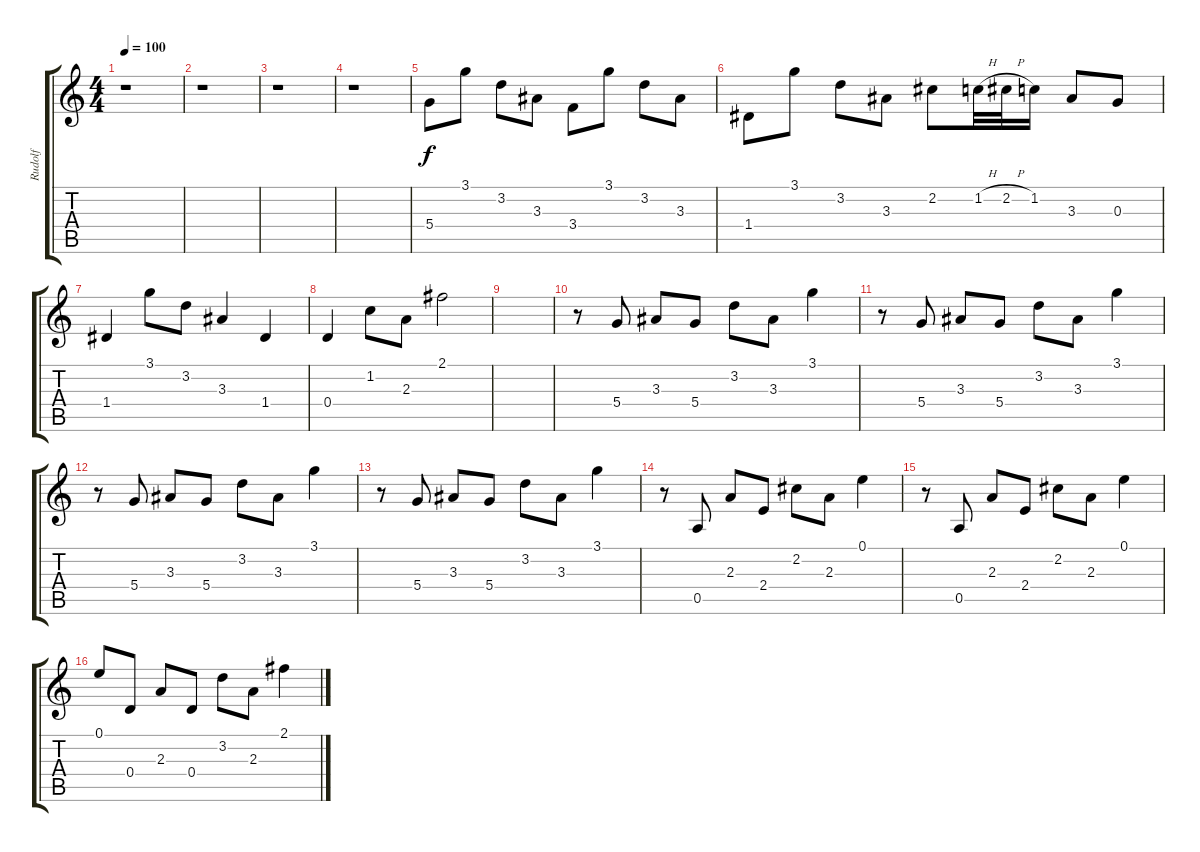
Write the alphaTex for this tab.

\track ("Rudolf" "Rudolf") {instrument acousticguitarsteel}
\staff {score tabs}
\tuning (E4 B3 G3 D3 A2 E2) {hide}
\ts (4 4)
\tempo 100
\clef g2
\ks c
r.1{dy f instrument acousticguitarsteel} |
r.1 |
r.1 |
r.1 |
5.4.8 3.1.8 3.2.8 3.3.8 3.4.8 3.1.8 3.2.8 3.3.8 |
1.4.8 3.1.8 3.2.8 3.3.8 2.2.8 1.2{h}.32 2.2{h}.32 1.2.16 3.3.8 0.3.8 |
1.4.4 3.1.8 3.2.8 3.3.4 1.4.4 |
0.4.4 1.2.8 2.3.8 2.1.2 |
|
r.8 5.4.8 3.3.8 5.4.8 3.2.8 3.3.8 3.1.4 |
r.8 5.4.8 3.3.8 5.4.8 3.2.8 3.3.8 3.1.4 |
r.8 5.4.8 3.3.8 5.4.8 3.2.8 3.3.8 3.1.4 |
r.8 5.4.8 3.3.8 5.4.8 3.2.8 3.3.8 3.1.4 |
r.8 0.5.8 2.3.8 2.4.8 2.2.8 2.3.8 0.1.4 |
r.8 0.5.8 2.3.8 2.4.8 2.2.8 2.3.8 0.1.4 |
0.1.8 0.4.8 2.3.8 0.4.8 3.2.8 2.3.8 2.1.4
